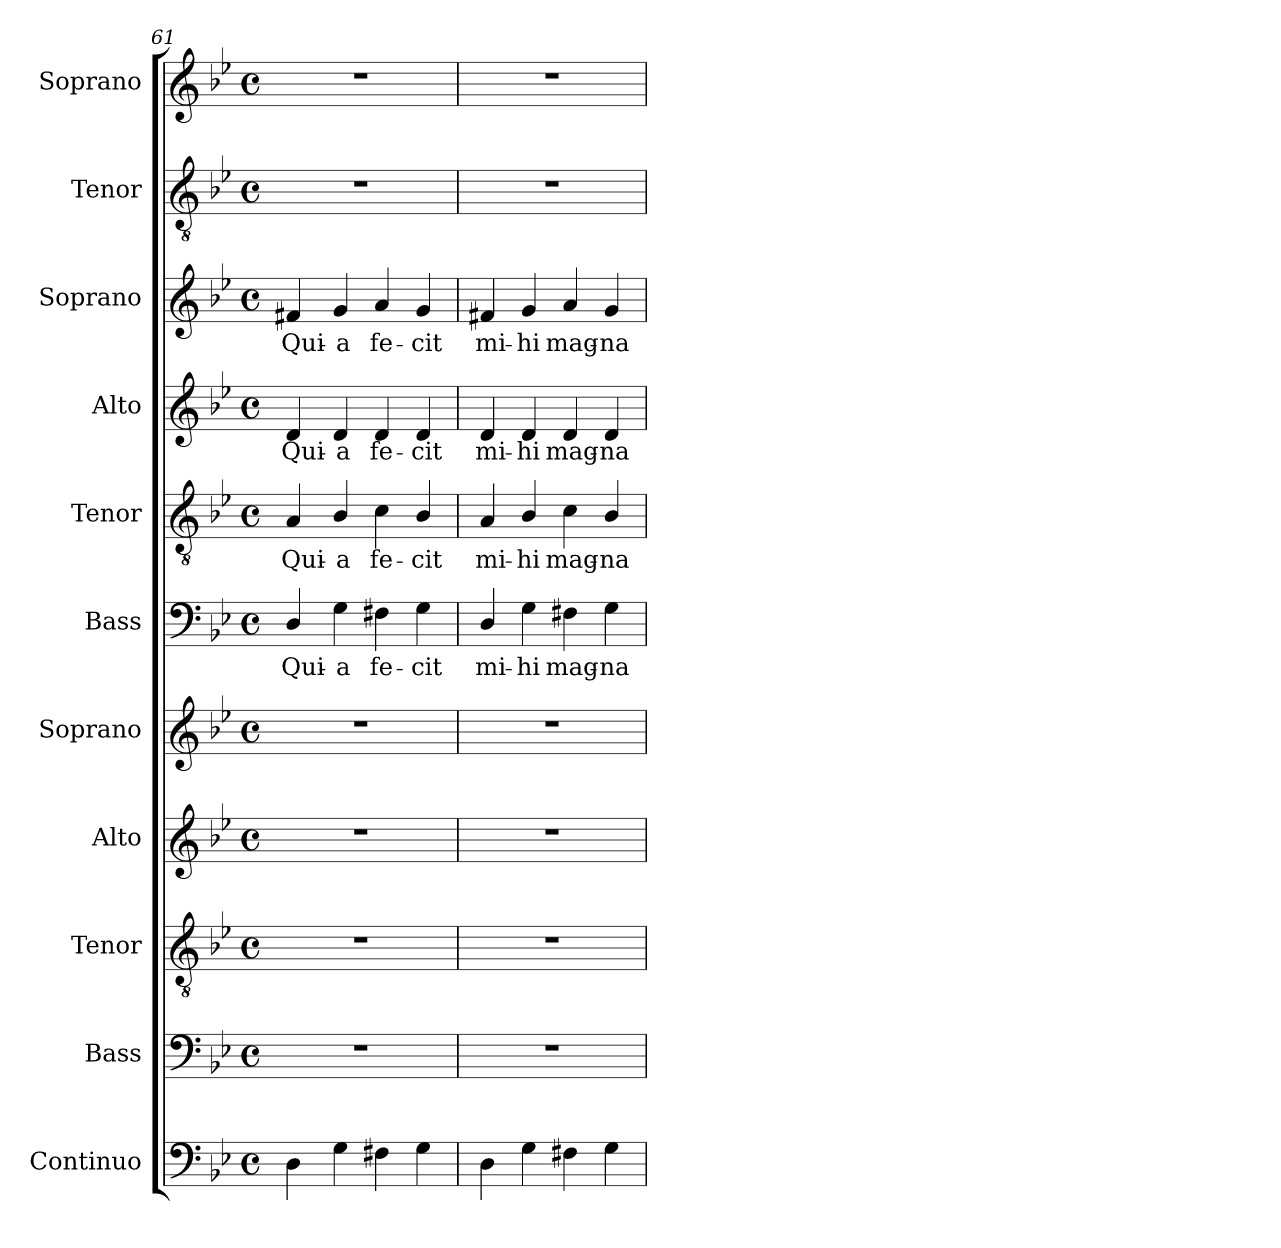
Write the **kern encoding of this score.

**kern	**kern	**kern	**kern	**kern	**kern	**text	**kern	**text	**kern	**text	**kern	**text	**kern	**kern
*part11	*part10	*part9	*part8	*part7	*part6	*part6	*part5	*part5	*part4	*part4	*part3	*part3	*part2	*part1
*staff11	*staff10	*staff9	*staff8	*staff7	*staff6	*staff6	*staff5	*staff5	*staff4	*staff4	*staff3	*staff3	*staff2	*staff1
*I"Continuo	*I"Bass	*I"Tenor	*I"Alto	*I"Soprano	*I"Bass	*	*I"Tenor	*	*I"Alto	*	*I"Soprano	*	*I"Tenor	*I"Soprano
*I'Cont.	*I'B.	*I'T.	*I'A.	*I'S.	*I'B.	*	*I'T.	*	*I'A.	*	*I'S.	*	*I'T.	*I'S.
*clefF4	*clefF4	*clefGv2	*clefG2	*clefG2	*clefF4	*	*clefGv2	*	*clefG2	*	*clefG2	*	*clefGv2	*clefG2
*	*	*ITrd7c12	*	*	*	*	*ITrd7c12	*	*	*	*	*	*ITrd7c12	*
*k[b-e-]	*k[b-e-]	*k[b-e-]	*k[b-e-]	*k[b-e-]	*k[b-e-]	*	*k[b-e-]	*	*k[b-e-]	*	*k[b-e-]	*	*k[b-e-]	*k[b-e-]
*B-:	*B-:	*B-:	*B-:	*B-:	*B-:	*	*B-:	*	*B-:	*	*B-:	*	*B-:	*B-:
*M4/4	*M4/4	*M4/4	*M4/4	*M4/4	*M4/4	*	*M4/4	*	*M4/4	*	*M4/4	*	*M4/4	*M4/4
*met(c)	*met(c)	*met(c)	*met(c)	*met(c)	*met(c)	*	*met(c)	*	*met(c)	*	*met(c)	*	*met(c)	*met(c)
=61	=61	=61	=61	=61	=61	=61	=61	=61	=61	=61	=61	=61	=61	=61
!	!	!	!	!	!	!LO:LY:b:color=#000000	!	!	!	!	!	!	!	!
!	!	!	!	!	!	!	!	!LO:LY:b:color=#000000	!	!	!	!	!	!
!	!	!	!	!	!	!	!	!	!	!LO:LY:b:color=#000000	!	!	!	!
!	!	!	!	!	!	!	!	!	!	!	!	!LO:LY:b:color=#000000	!	!
4Di\	1r	1r	1r	1r	4Di/	Qui-	4AAi/	Qui-	4di/	Qui-	4f#Xi/	Qui-	1r	1r
!	!	!	!	!	!	!LO:LY:b:color=#000000	!	!	!	!	!	!	!	!
!	!	!	!	!	!	!	!	!LO:LY:b:color=#000000	!	!	!	!	!	!
!	!	!	!	!	!	!	!	!	!	!LO:LY:b:color=#000000	!	!	!	!
!	!	!	!	!	!	!	!	!	!	!	!	!LO:LY:b:color=#000000	!	!
4Gi\	.	.	.	.	4Gi\	-a	4BB-i/	-a	4di/	-a	4gi/	-a	.	.
!	!	!	!	!	!	!LO:LY:b:color=#000000	!	!	!	!	!	!	!	!
!	!	!	!	!	!	!	!	!LO:LY:b:color=#000000	!	!	!	!	!	!
!	!	!	!	!	!	!	!	!	!	!LO:LY:b:color=#000000	!	!	!	!
!	!	!	!	!	!	!	!	!	!	!	!	!LO:LY:b:color=#000000	!	!
4F#Xi\	.	.	.	.	4F#Xi\	fe-	4Ci\	fe-	4di/	fe-	4ai/	fe-	.	.
!	!	!	!	!	!	!LO:LY:b:color=#000000	!	!	!	!	!	!	!	!
!	!	!	!	!	!	!	!	!LO:LY:b:color=#000000	!	!	!	!	!	!
!	!	!	!	!	!	!	!	!	!	!LO:LY:b:color=#000000	!	!	!	!
!	!	!	!	!	!	!	!	!	!	!	!	!LO:LY:b:color=#000000	!	!
4Gi\	.	.	.	.	4Gi\	-cit	4BB-i/	-cit	4di/	-cit	4gi/	-cit	.	.
=62	=62	=62	=62	=62	=62	=62	=62	=62	=62	=62	=62	=62	=62	=62
!	!	!	!	!	!	!LO:LY:b:color=#000000	!	!	!	!	!	!	!	!
!	!	!	!	!	!	!	!	!LO:LY:b:color=#000000	!	!	!	!	!	!
!	!	!	!	!	!	!	!	!	!	!LO:LY:b:color=#000000	!	!	!	!
!	!	!	!	!	!	!	!	!	!	!	!	!LO:LY:b:color=#000000	!	!
4Di\	1r	1r	1r	1r	4Di/	mi-	4AAi/	mi-	4di/	mi-	4f#Xi/	mi-	1r	1r
!	!	!	!	!	!	!LO:LY:b:color=#000000	!	!	!	!	!	!	!	!
!	!	!	!	!	!	!	!	!LO:LY:b:color=#000000	!	!	!	!	!	!
!	!	!	!	!	!	!	!	!	!	!LO:LY:b:color=#000000	!	!	!	!
!	!	!	!	!	!	!	!	!	!	!	!	!LO:LY:b:color=#000000	!	!
4Gi\	.	.	.	.	4Gi\	-hi	4BB-i/	-hi	4di/	-hi	4gi/	-hi	.	.
!	!	!	!	!	!	!LO:LY:b:color=#000000	!	!	!	!	!	!	!	!
!	!	!	!	!	!	!	!	!LO:LY:b:color=#000000	!	!	!	!	!	!
!	!	!	!	!	!	!	!	!	!	!LO:LY:b:color=#000000	!	!	!	!
!	!	!	!	!	!	!	!	!	!	!	!	!LO:LY:b:color=#000000	!	!
4F#Xi\	.	.	.	.	4F#Xi\	mag-	4Ci\	mag-	4di/	mag-	4ai/	mag-	.	.
!	!	!	!	!	!	!LO:LY:b:color=#000000	!	!	!	!	!	!	!	!
!	!	!	!	!	!	!	!	!LO:LY:b:color=#000000	!	!	!	!	!	!
!	!	!	!	!	!	!	!	!	!	!LO:LY:b:color=#000000	!	!	!	!
!	!	!	!	!	!	!	!	!	!	!	!	!LO:LY:b:color=#000000	!	!
4Gi\	.	.	.	.	4Gi\	-na	4BB-i/	-na	4di/	-na	4gi/	-na	.	.
=	=	=	=	=	=	=	=	=	=	=	=	=	=	=
*-	*-	*-	*-	*-	*-	*-	*-	*-	*-	*-	*-	*-	*-	*-
